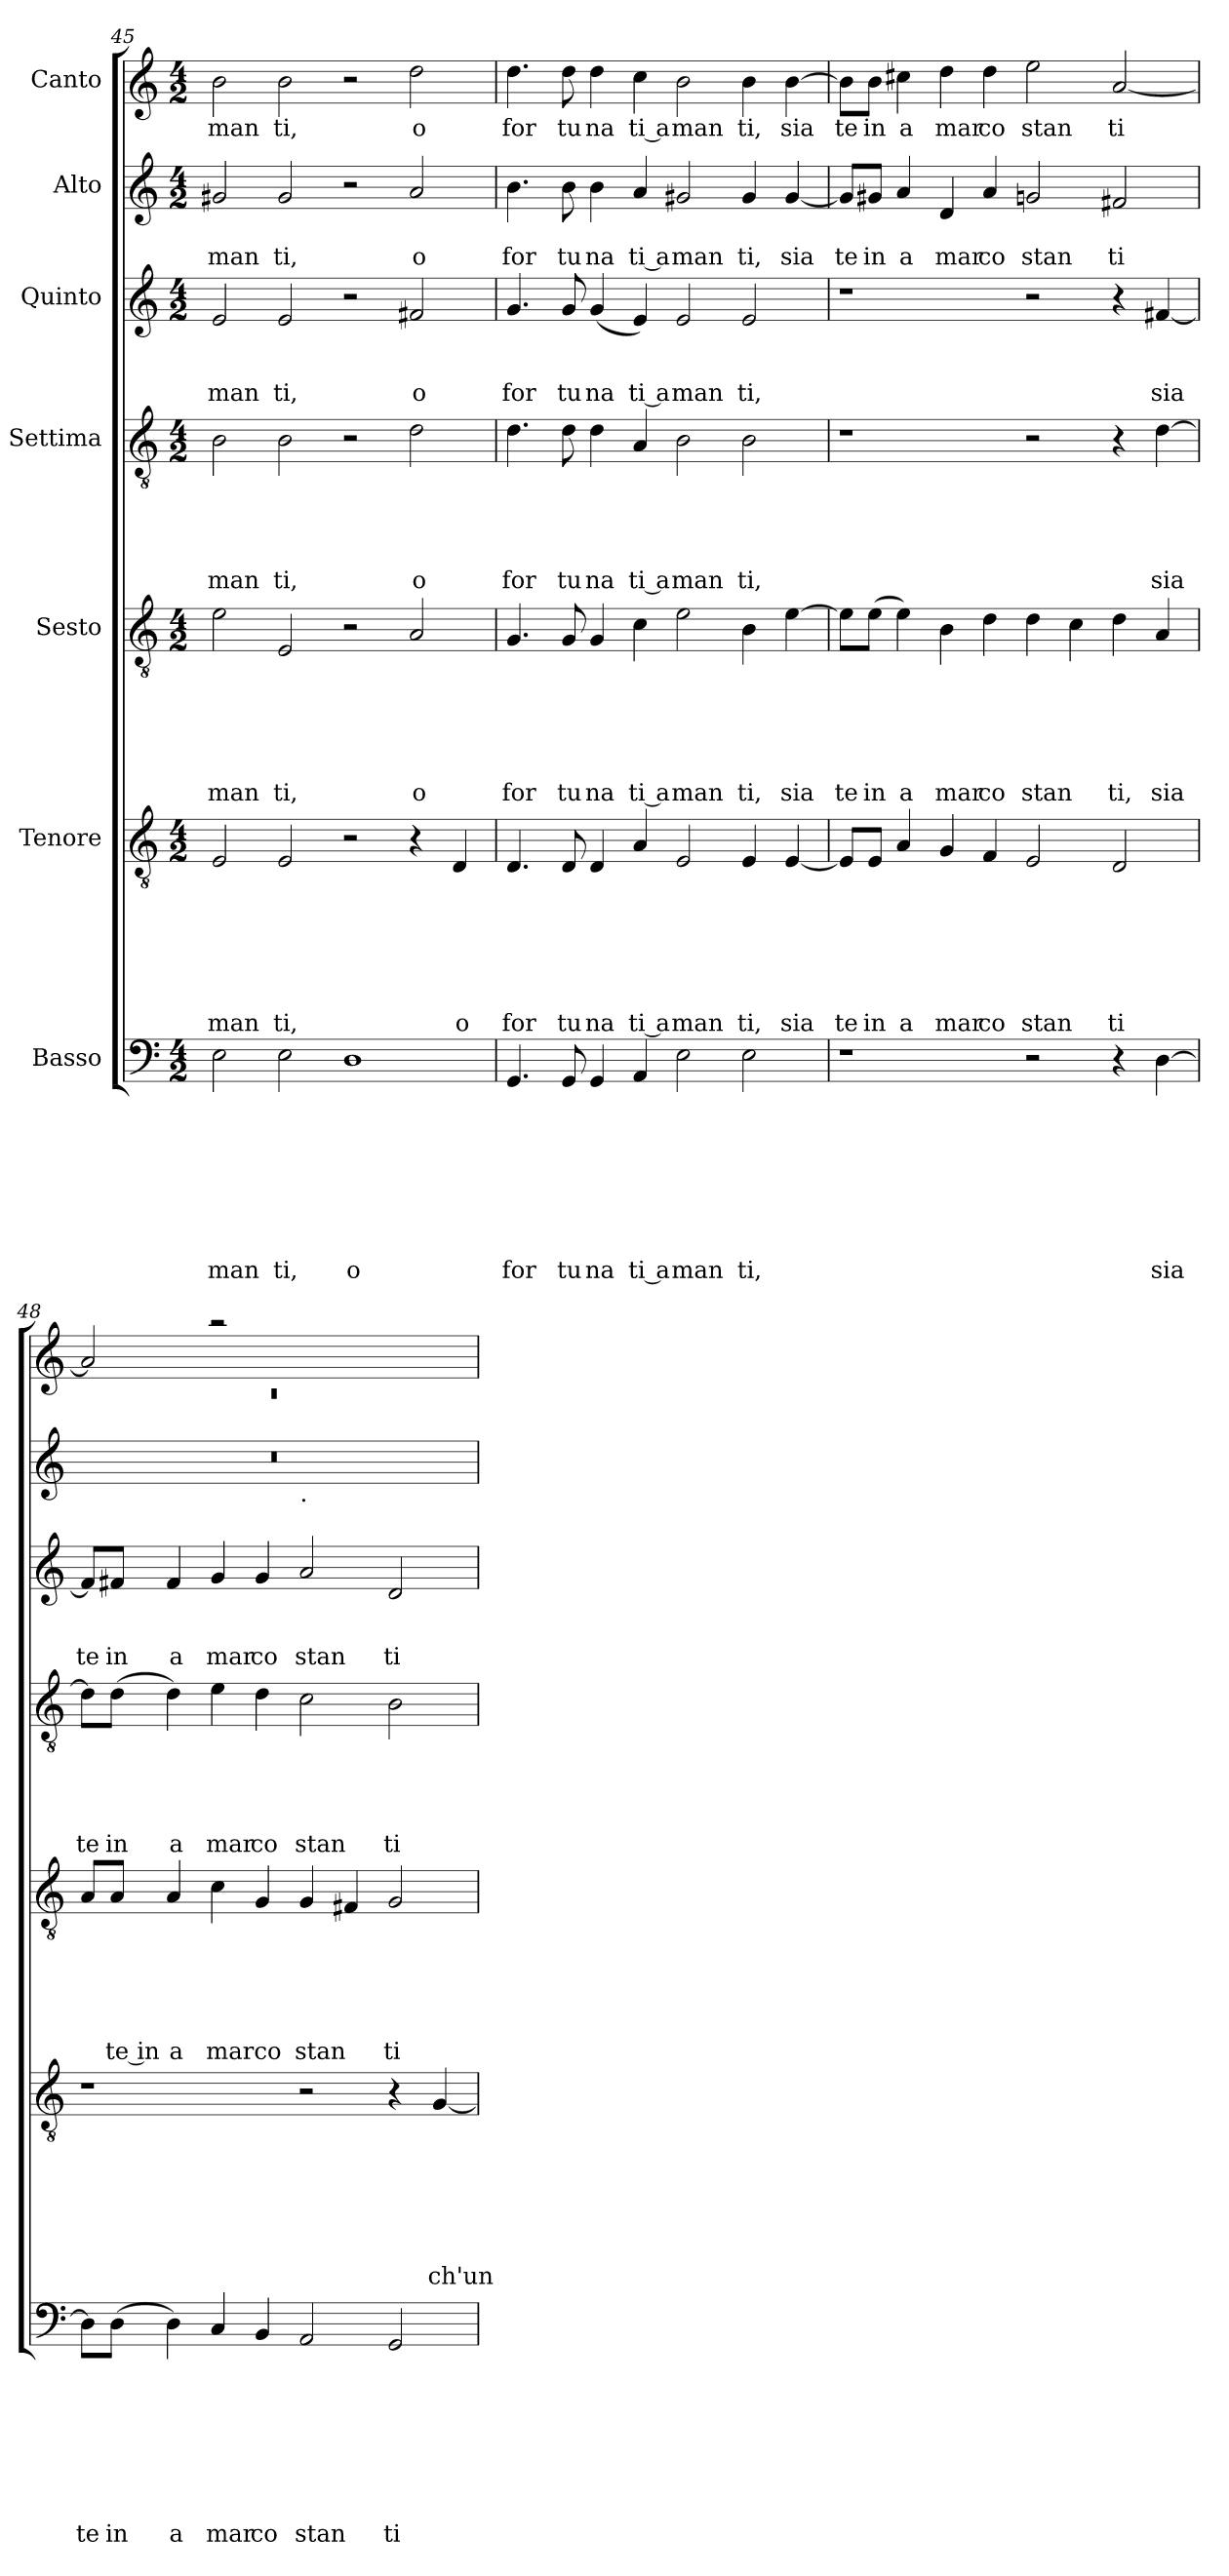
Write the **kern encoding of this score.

**kern	**text	**text	**text	**text	**text	**text	**text	**text	**kern	**text	**text	**text	**text	**text	**text	**text	**kern	**text	**text	**text	**text	**text	**text	**kern	**text	**text	**text	**text	**text	**kern	**text	**text	**text	**kern	**text	**text	**kern	**text
*part7	*part7	*part7	*part7	*part7	*part7	*part7	*part7	*part7	*part6	*part6	*part6	*part6	*part6	*part6	*part6	*part6	*part5	*part5	*part5	*part5	*part5	*part5	*part5	*part4	*part4	*part4	*part4	*part4	*part4	*part3	*part3	*part3	*part3	*part2	*part2	*part2	*part1	*part1
*staff7	*staff7	*staff7	*staff7	*staff7	*staff7	*staff7	*staff7	*staff7	*staff6	*staff6	*staff6	*staff6	*staff6	*staff6	*staff6	*staff6	*staff5	*staff5	*staff5	*staff5	*staff5	*staff5	*staff5	*staff4	*staff4	*staff4	*staff4	*staff4	*staff4	*staff3	*staff3	*staff3	*staff3	*staff2	*staff2	*staff2	*staff1	*staff1
*I"Basso	*	*	*	*	*	*	*	*	*I"Tenore	*	*	*	*	*	*	*	*I"Sesto	*	*	*	*	*	*	*I"Settima	*	*	*	*	*	*I"Quinto	*	*	*	*I"Alto	*	*	*I"Canto	*
*clefF4	*	*	*	*	*	*	*	*	*clefGv2	*	*	*	*	*	*	*	*clefGv2	*	*	*	*	*	*	*clefGv2	*	*	*	*	*	*clefG2	*	*	*	*clefG2	*	*	*clefG2	*
*k[]	*	*	*	*	*	*	*	*	*k[]	*	*	*	*	*	*	*	*k[]	*	*	*	*	*	*	*k[]	*	*	*	*	*	*k[]	*	*	*	*k[]	*	*	*k[]	*
*C:	*	*	*	*	*	*	*	*	*C:	*	*	*	*	*	*	*	*C:	*	*	*	*	*	*	*C:	*	*	*	*	*	*C:	*	*	*	*C:	*	*	*C:	*
*M4/2	*	*	*	*	*	*	*	*	*M4/2	*	*	*	*	*	*	*	*M4/2	*	*	*	*	*	*	*M4/2	*	*	*	*	*	*M4/2	*	*	*	*M4/2	*	*	*M4/2	*
=45	=45	=45	=45	=45	=45	=45	=45	=45	=45	=45	=45	=45	=45	=45	=45	=45	=45	=45	=45	=45	=45	=45	=45	=45	=45	=45	=45	=45	=45	=45	=45	=45	=45	=45	=45	=45	=45	=45
!	!	!	!	!	!	!	!	!LO:LY:b	!	!	!	!	!	!	!	!LO:LY:b	!	!	!	!	!	!	!LO:LY:b	!	!	!	!	!	!LO:LY:b	!	!	!	!LO:LY:b	!	!	!LO:LY:b	!	!LO:LY:b
2E\	.	.	.	.	.	.	.	man	2E/	.	.	.	.	.	.	man	2e\	.	.	.	.	.	man	2B\	.	.	.	.	man	2e/	.	.	man	2g#X/	.	man	2b\	man
!	!	!	!	!	!	!	!	!LO:LY:b	!	!	!	!	!	!	!	!LO:LY:b	!	!	!	!	!	!	!LO:LY:b	!	!	!	!	!	!LO:LY:b	!	!	!	!LO:LY:b	!	!	!LO:LY:b	!	!LO:LY:b
2E\	.	.	.	.	.	.	.	ti,	2E/	.	.	.	.	.	.	ti,	2E/	.	.	.	.	.	ti,	2B\	.	.	.	.	ti,	2e/	.	.	ti,	2g#/	.	ti,	2b\	ti,
!	!	!	!	!	!	!	!	!LO:LY:b	!	!	!	!	!	!	!	!	!	!	!	!	!	!	!	!	!	!	!	!	!	!	!	!	!	!	!	!	!	!
1D	.	.	.	.	.	.	.	o	2r	.	.	.	.	.	.	.	2r	.	.	.	.	.	.	2r	.	.	.	.	.	2r	.	.	.	2r	.	.	2r	.
!	!	!	!	!	!	!	!	!	!	!	!	!	!	!	!	!	!	!	!	!	!	!	!LO:LY:b	!	!	!	!	!	!LO:LY:b	!	!	!	!LO:LY:b	!	!	!LO:LY:b	!	!LO:LY:b
.	.	.	.	.	.	.	.	.	4r	.	.	.	.	.	.	.	2A/	.	.	.	.	.	o	2d\	.	.	.	.	o	2f#X/	.	.	o	2a/	.	o	2dd\	o
!	!	!	!	!	!	!	!	!	!	!	!	!	!	!	!	!LO:LY:b	!	!	!	!	!	!	!	!	!	!	!	!	!	!	!	!	!	!	!	!	!	!
.	.	.	.	.	.	.	.	.	4D/	.	.	.	.	.	.	o	.	.	.	.	.	.	.	.	.	.	.	.	.	.	.	.	.	.	.	.	.	.
=46	=46	=46	=46	=46	=46	=46	=46	=46	=46	=46	=46	=46	=46	=46	=46	=46	=46	=46	=46	=46	=46	=46	=46	=46	=46	=46	=46	=46	=46	=46	=46	=46	=46	=46	=46	=46	=46	=46
!	!	!	!	!	!	!	!	!LO:LY:b	!	!	!	!	!	!	!	!LO:LY:b	!	!	!	!	!	!	!LO:LY:b	!	!	!	!	!	!LO:LY:b	!	!	!	!LO:LY:b	!	!	!LO:LY:b	!	!LO:LY:b
4.GG/	.	.	.	.	.	.	.	for	4.D/	.	.	.	.	.	.	for	4.G/	.	.	.	.	.	for	4.d\	.	.	.	.	for	4.g/	.	.	for	4.b\	.	for	4.dd\	for
!	!	!	!	!	!	!	!	!LO:LY:b	!	!	!	!	!	!	!	!LO:LY:b	!	!	!	!	!	!	!LO:LY:b	!	!	!	!	!	!LO:LY:b	!	!	!	!LO:LY:b	!	!	!LO:LY:b	!	!LO:LY:b
8GG/	.	.	.	.	.	.	.	tu	8D/	.	.	.	.	.	.	tu	8G/	.	.	.	.	.	tu	8d\	.	.	.	.	tu	8g/	.	.	tu	8b\	.	tu	8dd\	tu
!	!	!	!	!	!	!	!	!LO:LY:b	!	!	!	!	!	!	!	!LO:LY:b	!	!	!	!	!	!	!LO:LY:b	!	!	!	!	!	!LO:LY:b	!	!	!	!LO:LY:b	!	!	!LO:LY:b	!	!LO:LY:b
4GG/	.	.	.	.	.	.	.	na	4D/	.	.	.	.	.	.	na	4G/	.	.	.	.	.	na	4d\	.	.	.	.	na	(4g/	.	.	na	4b\	.	na	4dd\	na
!	!	!	!	!	!	!	!	!LO:LY:b:rj	!	!	!	!	!	!	!	!LO:LY:b:rj	!	!	!	!	!	!	!LO:LY:b:rj	!	!	!	!	!	!LO:LY:b:rj	!	!	!	!LO:LY:b:rj	!	!	!LO:LY:b:rj	!	!LO:LY:b:rj
4AA/	.	.	.	.	.	.	.	ti a	4A/	.	.	.	.	.	.	ti a	4c\	.	.	.	.	.	ti a	4A/	.	.	.	.	ti a	4e/)	.	.	ti a	4a/	.	ti a	4cc\	ti a
!	!	!	!	!	!	!	!	!LO:LY:b	!	!	!	!	!	!	!	!LO:LY:b	!	!	!	!	!	!	!LO:LY:b	!	!	!	!	!	!LO:LY:b	!	!	!	!LO:LY:b	!	!	!LO:LY:b	!	!LO:LY:b
2E\	.	.	.	.	.	.	.	man	2E/	.	.	.	.	.	.	man	2e\	.	.	.	.	.	man	2B\	.	.	.	.	man	2e/	.	.	man	2g#X/	.	man	2b\	man
!	!	!	!	!	!	!	!	!LO:LY:b	!	!	!	!	!	!	!	!LO:LY:b	!	!	!	!	!	!	!LO:LY:b	!	!	!	!	!	!LO:LY:b	!	!	!	!LO:LY:b	!	!	!LO:LY:b	!	!LO:LY:b
2E\	.	.	.	.	.	.	.	ti,	4E/	.	.	.	.	.	.	ti,	4B\	.	.	.	.	.	ti,	2B\	.	.	.	.	ti,	2e/	.	.	ti,	4g#/	.	ti,	4b\	ti,
!	!	!	!	!	!	!	!	!	!	!	!	!	!	!	!	!LO:LY:b	!	!	!	!	!	!	!LO:LY:b	!	!	!	!	!	!	!	!	!	!	!	!	!LO:LY:b	!	!LO:LY:b
.	.	.	.	.	.	.	.	.	[<4E/	.	.	.	.	.	.	sia	[>4e\	.	.	.	.	.	sia	.	.	.	.	.	.	.	.	.	.	[<4g#/	.	sia	[>4b\	sia
=47	=47	=47	=47	=47	=47	=47	=47	=47	=47	=47	=47	=47	=47	=47	=47	=47	=47	=47	=47	=47	=47	=47	=47	=47	=47	=47	=47	=47	=47	=47	=47	=47	=47	=47	=47	=47	=47	=47
!	!	!	!	!	!	!	!	!	!	!	!	!	!	!	!	!LO:LY:b	!	!	!	!	!	!	!LO:LY:b	!	!	!	!	!	!	!	!	!	!	!	!	!LO:LY:b	!	!LO:LY:b
1r	.	.	.	.	.	.	.	.	8E/L]	.	.	.	.	.	.	te	8e\L]	.	.	.	.	.	te	1r	.	.	.	.	.	1r	.	.	.	8g#/L]	.	te	8b\L]	te
!	!	!	!	!	!	!	!	!	!	!	!	!	!	!	!	!LO:LY:b	!	!	!	!	!	!	!LO:LY:b	!	!	!	!	!	!	!	!	!	!	!	!	!LO:LY:b	!	!LO:LY:b
.	.	.	.	.	.	.	.	.	8E/J	.	.	.	.	.	.	in	(<8e\J	.	.	.	.	.	in	.	.	.	.	.	.	.	.	.	.	8g#X/J	.	in	8b\J	in
!	!	!	!	!	!	!	!	!	!	!	!	!	!	!	!	!LO:LY:b	!	!	!	!	!	!	!LO:LY:b	!	!	!	!	!	!	!	!	!	!	!	!	!LO:LY:b	!	!LO:LY:b
.	.	.	.	.	.	.	.	.	4A/	.	.	.	.	.	.	a	4e\)	.	.	.	.	.	a	.	.	.	.	.	.	.	.	.	.	4a/	.	a	4cc#X\	a
!	!	!	!	!	!	!	!	!	!	!	!	!	!	!	!	!LO:LY:b	!	!	!	!	!	!	!LO:LY:b	!	!	!	!	!	!	!	!	!	!	!	!	!LO:LY:b	!	!LO:LY:b
.	.	.	.	.	.	.	.	.	4G/	.	.	.	.	.	.	mar	4B\	.	.	.	.	.	mar	.	.	.	.	.	.	.	.	.	.	4d/	.	mar	4dd\	mar
!	!	!	!	!	!	!	!	!	!	!	!	!	!	!	!	!LO:LY:b	!	!	!	!	!	!	!LO:LY:b	!	!	!	!	!	!	!	!	!	!	!	!	!LO:LY:b	!	!LO:LY:b
.	.	.	.	.	.	.	.	.	4F/	.	.	.	.	.	.	co	4d\	.	.	.	.	.	co	.	.	.	.	.	.	.	.	.	.	4a/	.	co	4dd\	co
!	!	!	!	!	!	!	!	!	!	!	!	!	!	!	!	!LO:LY:b	!	!	!	!	!	!	!LO:LY:b	!	!	!	!	!	!	!	!	!	!	!	!	!LO:LY:b	!	!LO:LY:b
2r	.	.	.	.	.	.	.	.	2E/	.	.	.	.	.	.	stan	4d\	.	.	.	.	.	stan	2r	.	.	.	.	.	2r	.	.	.	2gn/	.	stan	2ee\	stan
.	.	.	.	.	.	.	.	.	.	.	.	.	.	.	.	.	4c\	.	.	.	.	.	.	.	.	.	.	.	.	.	.	.	.	.	.	.	.	.
!	!	!	!	!	!	!	!	!	!	!	!	!	!	!	!	!LO:LY:b	!	!	!	!	!	!	!LO:LY:b	!	!	!	!	!	!	!	!	!	!	!	!	!LO:LY:b	!	!LO:LY:b
4r	.	.	.	.	.	.	.	.	2D/	.	.	.	.	.	.	ti	4d\	.	.	.	.	.	ti,	4r	.	.	.	.	.	4r	.	.	.	2f#X/	.	ti	[>2a/	ti
!	!	!	!	!	!	!	!	!LO:LY:b	!	!	!	!	!	!	!	!	!	!	!	!	!	!	!LO:LY:b	!	!	!	!	!	!LO:LY:b	!	!	!	!LO:LY:b	!	!	!	!	!
[>4D\	.	.	.	.	.	.	.	sia	.	.	.	.	.	.	.	.	4A/	.	.	.	.	.	sia	[>4d\	.	.	.	.	sia	[>4f#X/	.	.	sia	.	.	.	.	.
!!LO:PB:g=z
=48	=48	=48	=48	=48	=48	=48	=48	=48	=48	=48	=48	=48	=48	=48	=48	=48	=48	=48	=48	=48	=48	=48	=48	=48	=48	=48	=48	=48	=48	=48	=48	=48	=48	=48	=48	=48	=48	=48
*	*	*	*	*	*	*	*	*	*	*	*	*	*	*	*	*	*	*	*	*	*	*	*	*	*	*	*	*	*	*	*	*	*	*	*	*	*^	*
!	!	!	!	!	!	!	!	!LO:LY:b	!	!	!	!	!	!	!	!	!	!	!	!	!	!	!	!	!	!	!	!	!LO:LY:b	!	!	!	!LO:LY:b	!	!	!	!	!LO:N:vis=1	!
*	*	*	*	*	*	*	*	*	*	*	*	*	*	*	*	*	*	*	*	*	*	*	*	*	*	*	*	*	*	*	*	*	*	*^	*	*	*	*	*
8D\L]	.	.	.	.	.	.	.	te	1r	.	.	.	.	.	.	.	8A/L	.	.	.	.	.	.	8d\L]	.	.	.	.	te	8f#/L]	.	.	te	0r	1ryy	.	.	2a/]	0rc	.
!	!	!	!	!	!	!	!	!LO:LY:b	!	!	!	!	!	!	!	!	!	!	!	!	!	!	!LO:LY:b:rj	!	!	!	!	!	!LO:LY:b	!	!	!	!LO:LY:b	!	!	!	!	!	!	!
(<8D\J	.	.	.	.	.	.	.	in	.	.	.	.	.	.	.	.	8A/J	.	.	.	.	.	te in	(<8d\J	.	.	.	.	in	8f#X/J	.	.	in	.	.	.	.	.	.	.
!	!	!	!	!	!	!	!	!LO:LY:b	!	!	!	!	!	!	!	!	!	!	!	!	!	!	!LO:LY:b	!	!	!	!	!	!LO:LY:b	!	!	!	!LO:LY:b	!	!	!	!	!	!	!
4D\)	.	.	.	.	.	.	.	a	.	.	.	.	.	.	.	.	4A/	.	.	.	.	.	a	4d\)	.	.	.	.	a	4f#/	.	.	a	.	.	.	.	.	.	.
!	!	!	!	!	!	!	!	!LO:LY:b	!	!	!	!	!	!	!	!	!	!	!	!	!	!	!LO:LY:b	!	!	!	!	!	!LO:LY:b	!	!	!	!LO:LY:b	!	!	!	!	!	!	!
4C/	.	.	.	.	.	.	.	mar	.	.	.	.	.	.	.	.	4c\	.	.	.	.	.	marco	4e\	.	.	.	.	mar	4g/	.	.	mar	.	.	.	.	2raa	.	.
!	!	!	!	!	!	!	!	!LO:LY:b	!	!	!	!	!	!	!	!	!	!	!	!	!	!	!	!	!	!	!	!	!LO:LY:b	!	!	!	!LO:LY:b	!	!	!	!	!	!	!
4BB/	.	.	.	.	.	.	.	co	.	.	.	.	.	.	.	.	4G/	.	.	.	.	.	.	4d\	.	.	.	.	co	4g/	.	.	co	.	.	.	.	.	.	.
!	!	!	!	!	!	!	!	!	!	!	!	!	!	!	!	!	!	!	!	!	!	!	!	!	!	!	!	!	!	!	!	!	!	!	!LO:TX:b:t=.	!	!	!	!	!
!	!	!	!	!	!	!	!	!LO:LY:b	!	!	!	!	!	!	!	!	!	!	!	!	!	!	!LO:LY:b	!	!	!	!	!	!LO:LY:b	!	!	!	!LO:LY:b	!	!	!	!	!	!	!
2AA/	.	.	.	.	.	.	.	stan	2r	.	.	.	.	.	.	.	4G/	.	.	.	.	.	stan	2c\	.	.	.	.	stan	2a/	.	.	stan	.	1ryy	.	.	1ryy	.	.
.	.	.	.	.	.	.	.	.	.	.	.	.	.	.	.	.	4F#/	.	.	.	.	.	.	.	.	.	.	.	.	.	.	.	.	.	.	.	.	.	.	.
!	!	!	!	!	!	!	!	!LO:LY:b	!	!	!	!	!	!	!	!	!	!	!	!	!	!	!LO:LY:b	!	!	!	!	!	!LO:LY:b	!	!	!	!LO:LY:b	!	!	!	!	!	!	!
2GG/	.	.	.	.	.	.	.	ti	4r	.	.	.	.	.	.	.	2G/	.	.	.	.	.	ti	2B\	.	.	.	.	ti	2d/	.	.	ti	.	.	.	.	.	.	.
!	!	!	!	!	!	!	!	!	!	!	!	!	!	!	!	!LO:LY:b	!	!	!	!	!	!	!	!	!	!	!	!	!	!	!	!	!	!	!	!	!	!	!	!
.	.	.	.	.	.	.	.	.	[<4G/	.	.	.	.	.	.	ch'un	.	.	.	.	.	.	.	.	.	.	.	.	.	.	.	.	.	.	.	.	.	.	.	.
*	*	*	*	*	*	*	*	*	*	*	*	*	*	*	*	*	*	*	*	*	*	*	*	*	*	*	*	*	*	*	*	*	*	*v	*v	*	*	*	*	*
*	*	*	*	*	*	*	*	*	*	*	*	*	*	*	*	*	*	*	*	*	*	*	*	*	*	*	*	*	*	*	*	*	*	*	*	*	*v	*v	*
=	=	=	=	=	=	=	=	=	=	=	=	=	=	=	=	=	=	=	=	=	=	=	=	=	=	=	=	=	=	=	=	=	=	=	=	=	=	=
*-	*-	*-	*-	*-	*-	*-	*-	*-	*-	*-	*-	*-	*-	*-	*-	*-	*-	*-	*-	*-	*-	*-	*-	*-	*-	*-	*-	*-	*-	*-	*-	*-	*-	*-	*-	*-	*-	*-
